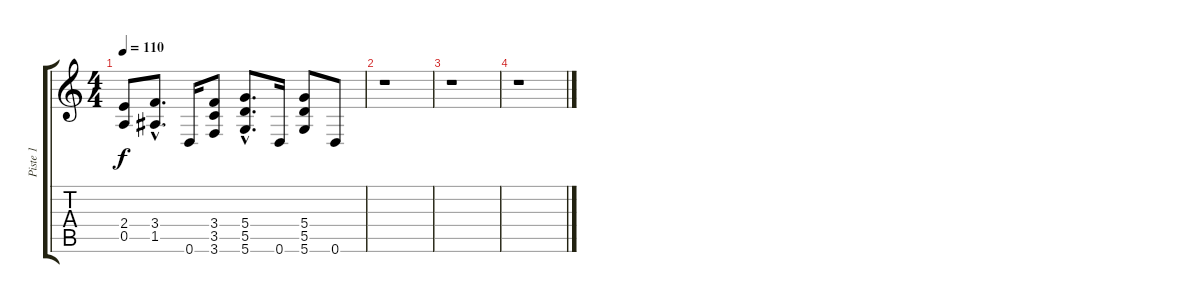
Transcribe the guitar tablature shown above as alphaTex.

\track ("Piste 1" "Piste 1") {instrument distortionguitar}
\staff {score tabs}
\tuning (E4 B3 G3 D3 A2 D2) {hide}
\ts (4 4)
\tempo 110
\clef g2
\ks c
(2.4 0.5).8{dy f} (3.4{hac} 1.5{hac}).8{d} 0.6.16 (3.4 3.5 3.6).8 (5.4{hac} 5.5{hac} 5.6{hac}).8{d} 0.6.16 (5.4 5.5 5.6).8 0.6.8 |
r.1 |
r.1 |
r.1
